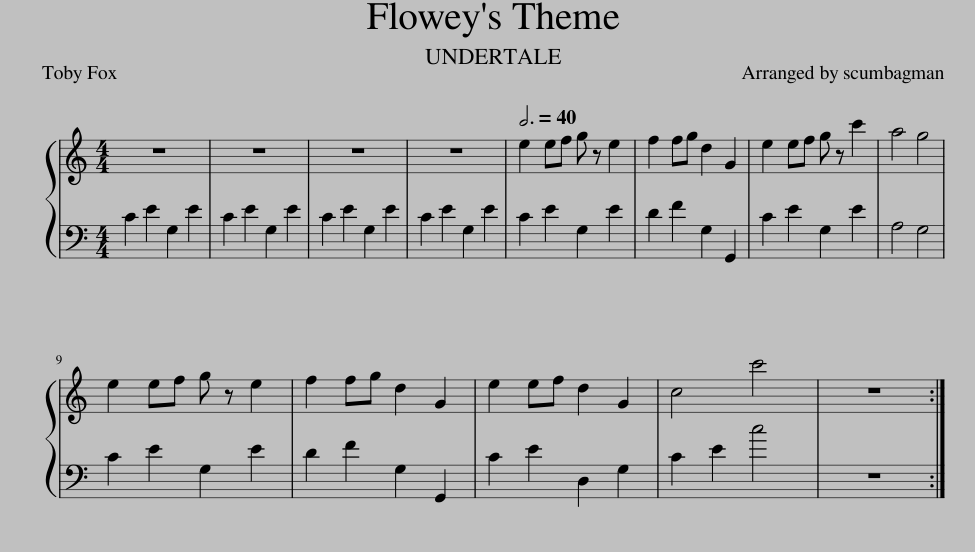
X:1
%%score { 1 | 2 }
L:1/8
M:4/4
I:linebreak $
K:C
V:1 treble
V:2 bass
V:1
 z8 | z8 | z8 | z8 |[Q:3/4=40] e2 ef g z e2 | %5
 f2 fg d2 G2 | e2 ef g z c'2 | a4 g4 |$ e2 ef g z e2 | f2 fg d2 G2 | %10
 e2 ef d2 G2 | c4 c'4 | z8 :| %13
V:2
 C2 E2 G,2 E2 | C2 E2 G,2 E2 | C2 E2 G,2 E2 | C2 E2 G,2 E2 | C2 E2 G,2 E2 | %5
 D2 F2 G,2 G,,2 | C2 E2 G,2 E2 | A,4 G,4 |$ C2 E2 G,2 E2 | D2 F2 G,2 G,,2 | %10
 C2 E2 D,2 G,2 | C2 E2 c4 | z8 :| %13
